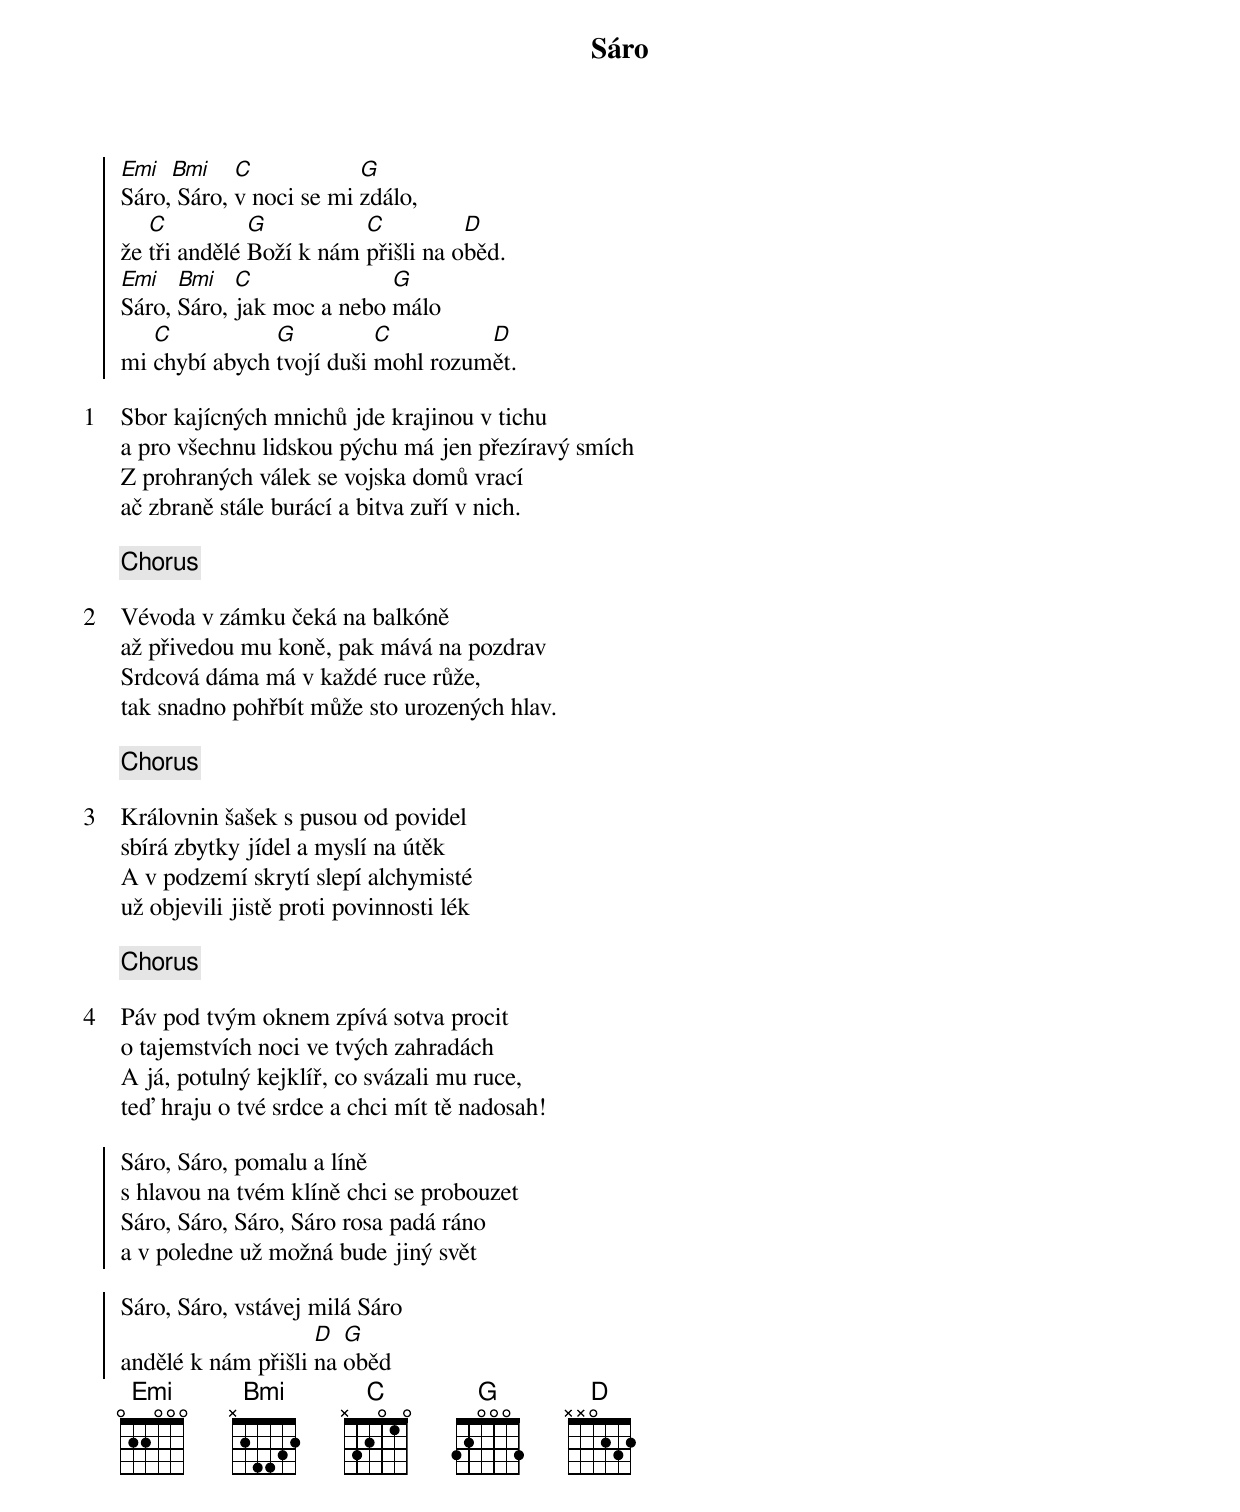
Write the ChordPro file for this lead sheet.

{title: Sáro}
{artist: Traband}

{start_of_chorus}
[Emi]Sáro,[Bmi] Sáro, [C]v noci se mi [G]zdálo,
že [C]tři andělé [G]Boží k nám [C]přišli na o[D]běd.
[Emi]Sáro, [Bmi]Sáro, [C]jak moc a nebo [G]málo
mi [C]chybí abych [G]tvojí duši [C]mohl rozum[D]ět.
{end_of_chorus}

{start_of_verse: 1}
Sbor kajícných mnichů jde krajinou v tichu
a pro všechnu lidskou pýchu má jen přezíravý smích
Z prohraných válek se vojska domů vrací
ač zbraně stále burácí a bitva zuří v nich.
{end_of_verse}

{chorus}

{start_of_verse: 2}
Vévoda v zámku čeká na balkóně
až přivedou mu koně, pak mává na pozdrav
Srdcová dáma má v každé ruce růže,
tak snadno pohřbít může sto urozených hlav.
{end_of_verse}

{chorus}

{start_of_verse: 3}
Královnin šašek s pusou od povidel
sbírá zbytky jídel a myslí na útěk
A v podzemí skrytí slepí alchymisté
už objevili jistě proti povinnosti lék
{end_of_verse}

{chorus}

{start_of_verse: 4}
Páv pod tvým oknem zpívá sotva procit
o tajemstvích noci ve tvých zahradách
A já, potulný kejklíř, co svázali mu ruce,
teď hraju o tvé srdce a chci mít tě nadosah!
{end_of_verse}

{start_of_chorus}
Sáro, Sáro, pomalu a líně
s hlavou na tvém klíně chci se probouzet
Sáro, Sáro, Sáro, Sáro rosa padá ráno
a v poledne už možná bude jiný svět

Sáro, Sáro, vstávej milá Sáro
andělé k nám přišli [D]na [G]oběd
{end_of_chorus}
